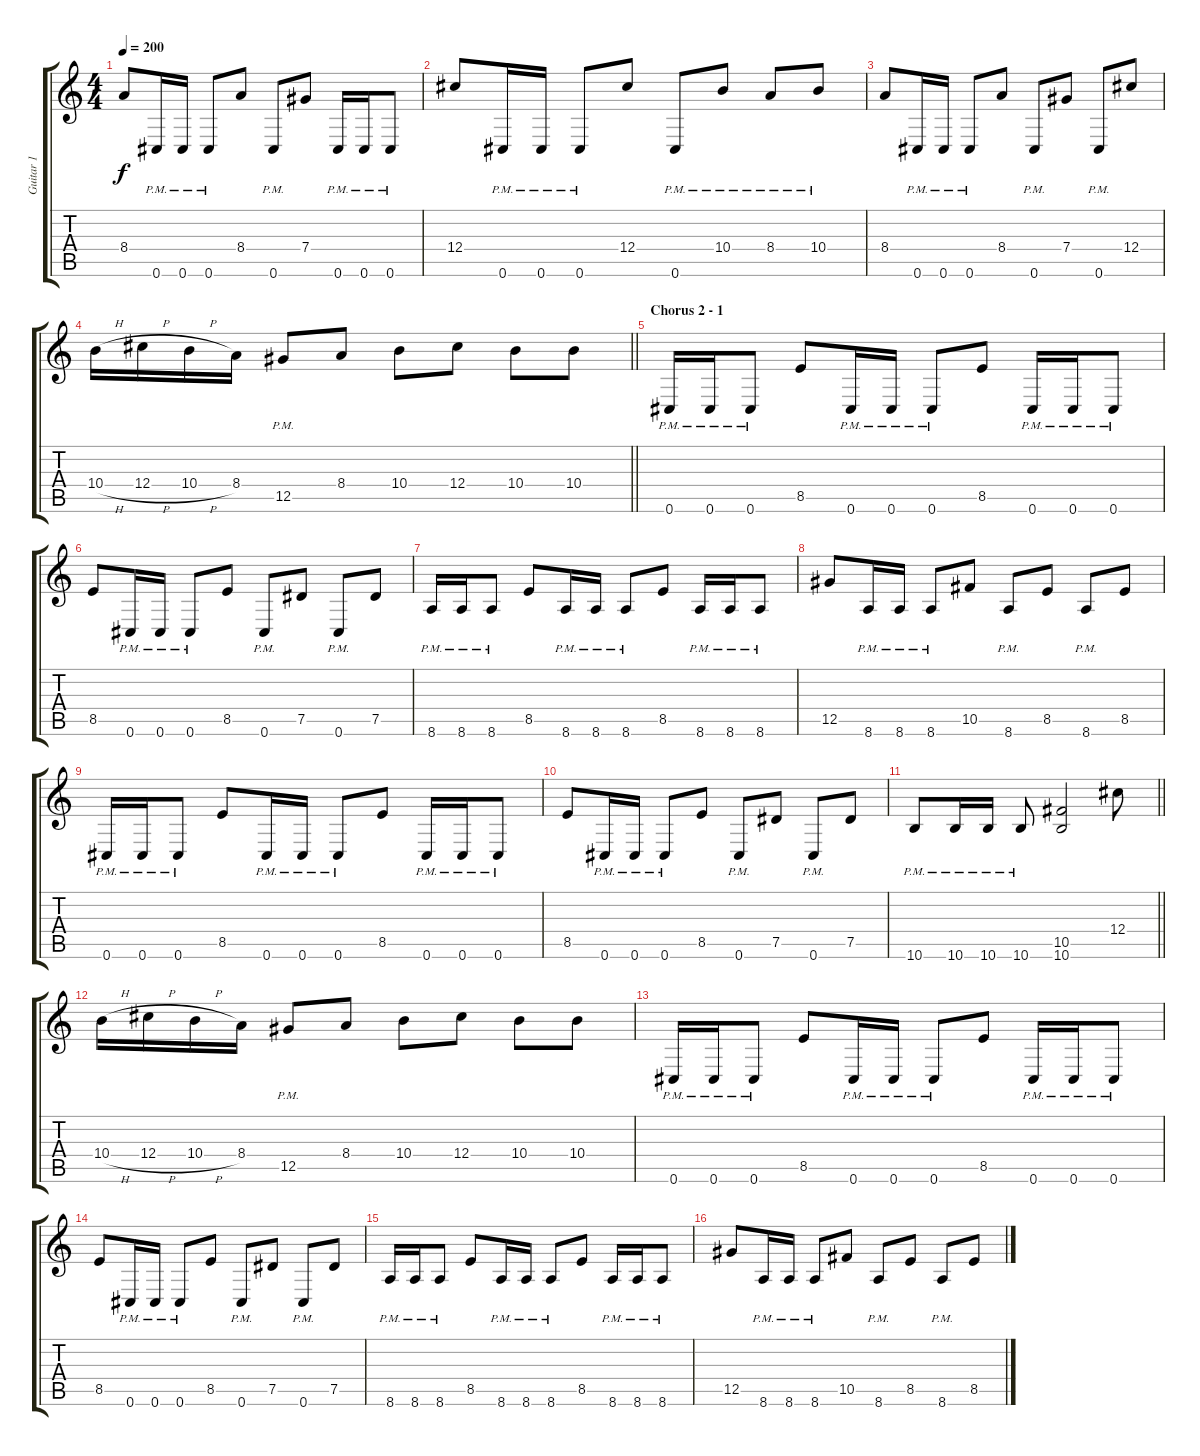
\track ("Guitar 1" "Guitar 1") {instrument distortionguitar}
\staff {score tabs}
\tuning (Eb4 Bb3 Gb3 Db3 Ab2 Db2) {hide}
\ts (4 4)
\tempo 200
\clef g2
\ks c
8.4.8{dy f} 0.6{pm}.16 0.6{pm}.16 0.6{pm}.8 8.4.8 0.6{pm}.8 7.4.8 0.6{pm}.16 0.6{pm}.16 0.6{pm}.8 |
12.4.8 0.6{pm}.16 0.6{pm}.16 0.6{pm}.8 12.4.8 0.6{pm}.8 10.4{pm}.8 8.4{pm}.8 10.4{pm}.8 |
8.4.8 0.6{pm}.16 0.6{pm}.16 0.6{pm}.8 8.4.8 0.6{pm}.8 7.4.8 0.6{pm}.8 12.4.8 |
\barLineRight lightlight
10.4{h}.16 12.4{h}.16 10.4{h}.16 8.4.16 12.5{pm}.8 8.4.8 10.4.8 12.4.8 10.4.8 10.4.8 |
\section ("" "Chorus 2 - 1")
0.6{pm}.16 0.6{pm}.16 0.6{pm}.8 8.5.8 0.6{pm}.16 0.6{pm}.16 0.6{pm}.8 8.5.8 0.6{pm}.16 0.6{pm}.16 0.6{pm}.8 |
8.5.8 0.6{pm}.16 0.6{pm}.16 0.6{pm}.8 8.5.8 0.6{pm}.8 7.5.8 0.6{pm}.8 7.5.8 |
8.6{pm}.16 8.6{pm}.16 8.6{pm}.8 8.5.8 8.6{pm}.16 8.6{pm}.16 8.6{pm}.8 8.5.8 8.6{pm}.16 8.6{pm}.16 8.6{pm}.8 |
12.5.8 8.6{pm}.16 8.6{pm}.16 8.6{pm}.8 10.5.8 8.6{pm}.8 8.5.8 8.6{pm}.8 8.5.8 |
0.6{pm}.16 0.6{pm}.16 0.6{pm}.8 8.5.8 0.6{pm}.16 0.6{pm}.16 0.6{pm}.8 8.5.8 0.6{pm}.16 0.6{pm}.16 0.6{pm}.8 |
8.5.8 0.6{pm}.16 0.6{pm}.16 0.6{pm}.8 8.5.8 0.6{pm}.8 7.5.8 0.6{pm}.8 7.5.8 |
\barLineRight lightlight
10.6{pm}.8 10.6{pm}.16 10.6{pm}.16 10.6{pm}.8 (10.5 10.6).2 12.4.8 |
10.4{h}.16 12.4{h}.16 10.4{h}.16 8.4.16 12.5{pm}.8 8.4.8 10.4.8 12.4.8 10.4.8 10.4.8 |
0.6{pm}.16 0.6{pm}.16 0.6{pm}.8 8.5.8 0.6{pm}.16 0.6{pm}.16 0.6{pm}.8 8.5.8 0.6{pm}.16 0.6{pm}.16 0.6{pm}.8 |
8.5.8 0.6{pm}.16 0.6{pm}.16 0.6{pm}.8 8.5.8 0.6{pm}.8 7.5.8 0.6{pm}.8 7.5.8 |
8.6{pm}.16 8.6{pm}.16 8.6{pm}.8 8.5.8 8.6{pm}.16 8.6{pm}.16 8.6{pm}.8 8.5.8 8.6{pm}.16 8.6{pm}.16 8.6{pm}.8 |
12.5.8 8.6{pm}.16 8.6{pm}.16 8.6{pm}.8 10.5.8 8.6{pm}.8 8.5.8 8.6{pm}.8 8.5.8
